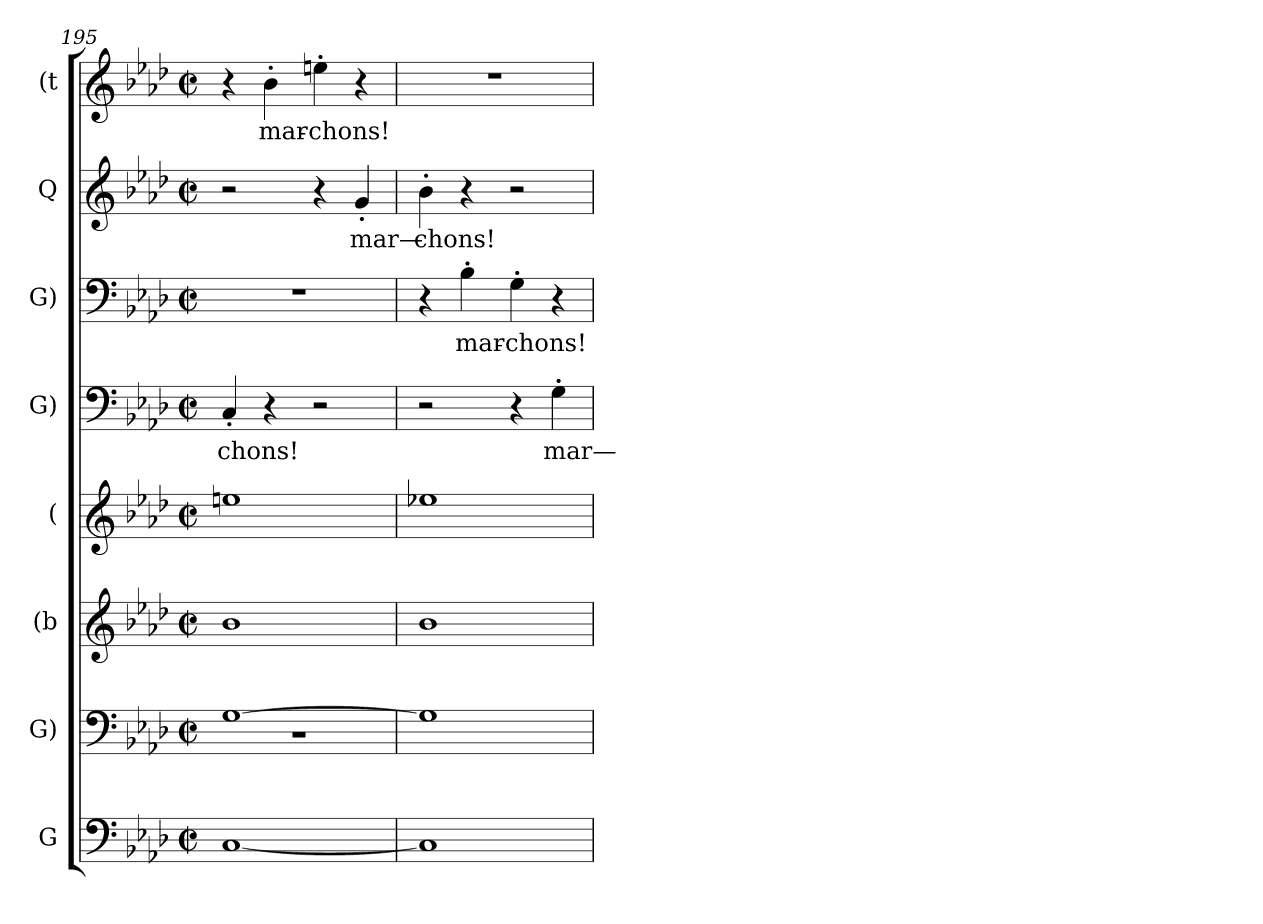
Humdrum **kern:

**kern	**kern	**kern	**kern	**kern	**text	**kern	**text	**kern	**text	**kern	**text
*part8	*part7	*part6	*part5	*part4	*part4	*part3	*part3	*part2	*part2	*part1	*part1
*staff8	*staff7	*staff6	*staff5	*staff4	*staff4	*staff3	*staff3	*staff2	*staff2	*staff1	*staff1
*I"G	*I"G)	*I"(b	*I"(	*I"G)	*	*I"G)	*	*I"Q	*	*I"(t	*
!!LO:LB:g=z
*clefF4	*clefF4	*clefG2	*clefG2	*clefF4	*	*clefF4	*	*clefG2	*	*clefG2	*
*k[b-e-a-d-]	*k[b-e-a-d-]	*k[b-e-a-d-]	*k[b-e-a-d-]	*k[b-e-a-d-]	*	*k[b-e-a-d-]	*	*k[b-e-a-d-]	*	*k[b-e-a-d-]	*
*M2/2	*M2/2	*M2/2	*M2/2	*M2/2	*	*M2/2	*	*M2/2	*	*M2/2	*
*met(c|)	*met(c|)	*met(c|)	*met(c|)	*met(c|)	*	*met(c|)	*	*met(c|)	*	*met(c|)	*
=195	=195	=195	=195	=195	=195	=195	=195	=195	=195	=195	=195
*	*^	*	*	*	*	*	*	*	*	*	*
[1Ci/	[1Gi/	1r	1b-i/	1eeni/	4C'<i/	chons!	1r	.	2r	.	4r	.
.	.	.	.	.	4r	.	.	.	.	.	4b-'>i\	mar-
.	.	.	.	.	2r	.	.	.	4r	.	4een'>i\	chons!
.	.	.	.	.	.	.	.	.	4g'<i/	mar—	4r	.
*	*v	*v	*	*	*	*	*	*	*	*	*	*
=196	=196	=196	=196	=196	=196	=196	=196	=196	=196	=196	=196
1Ci/]	1Gi/]	1b-i/	1ee-Xi/	2r	.	4r	.	4b-'>i\	chons!	1r	.
.	.	.	.	.	.	4B-'>i\	mar-	4r	.	.	.
.	.	.	.	4r	.	4G'>i\	chons!	2r	.	.	.
.	.	.	.	4G'>i\	mar—	4r	.	.	.	.	.
=	=	=	=	=	=	=	=	=	=	=	=
*-	*-	*-	*-	*-	*-	*-	*-	*-	*-	*-	*-
